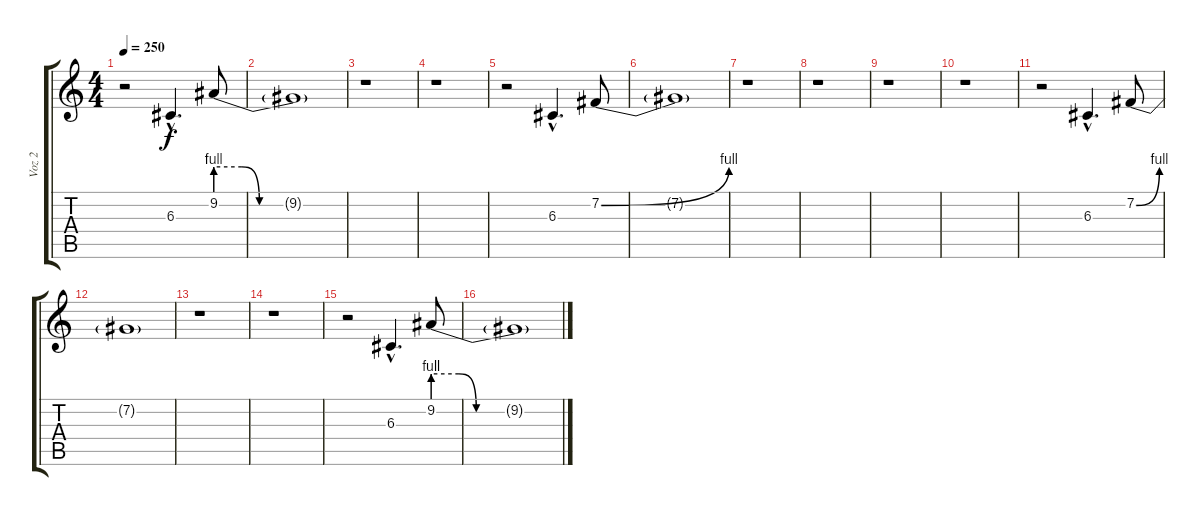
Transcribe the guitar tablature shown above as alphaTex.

\track ("Voz 2" "Voz 2") {instrument altosax}
\staff {score tabs}
\tuning (E4 B3 G3 D3 A2 E2) {hide}
\ts (4 4)
\tempo 250
\clef g2
\ks c
r.2{dy f} 6.3{hac}.4{d} 9.2{be (custom 0 4 12 4 20 0 40 0 60 0)}.8 |
9.2{t}.1 |
r.1 |
r.1 |
r.2 6.3{hac}.4{d} 7.2{be (bend 0 0 60 4)}.8 |
7.2{t}.1 |
r.1 |
r.1 |
r.1 |
r.1 |
r.2 6.3{hac}.4{d} 7.2{be (bend 0 0 60 4)}.8 |
7.2{t}.1 |
r.1 |
r.1 |
r.2 6.3{hac}.4{d} 9.2{be (custom 0 4 12 4 20 0 40 0 60 0)}.8 |
9.2{t}.1
